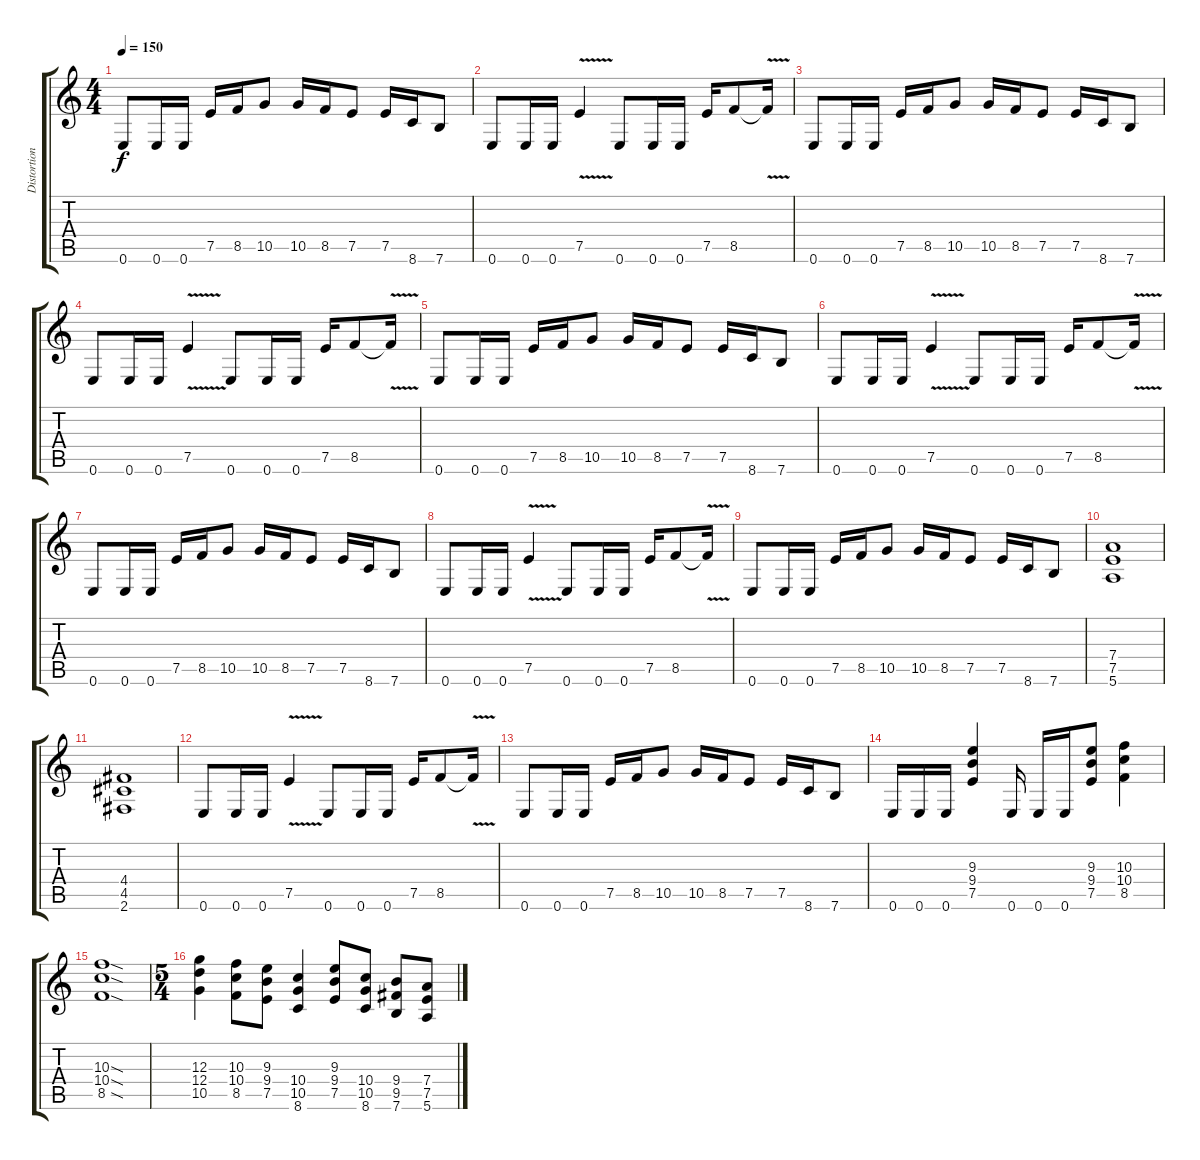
\track ("Distortion Guitar 1" "Distortion") {instrument distortionguitar}
\staff {score tabs}
\tuning (E4 B3 G3 D3 A2 E2) {hide}
\ts (4 4)
\tempo 150
\clef g2
\ks c
0.6.8{dy f} 0.6.16 0.6.16 7.5.16 8.5.16 10.5.8 10.5.16 8.5.16 7.5.8 7.5.16 8.6.16 7.6.8 |
0.6.8 0.6.16 0.6.16 7.5{v}.4 0.6.8 0.6.16 0.6.16 7.5.16 8.5.8 8.5{v t}.16 |
0.6.8 0.6.16 0.6.16 7.5.16 8.5.16 10.5.8 10.5.16 8.5.16 7.5.8 7.5.16 8.6.16 7.6.8 |
0.6.8 0.6.16 0.6.16 7.5{v}.4 0.6.8 0.6.16 0.6.16 7.5.16 8.5.8 8.5{v t}.16 |
0.6.8 0.6.16 0.6.16 7.5.16 8.5.16 10.5.8 10.5.16 8.5.16 7.5.8 7.5.16 8.6.16 7.6.8 |
0.6.8 0.6.16 0.6.16 7.5{v}.4 0.6.8 0.6.16 0.6.16 7.5.16 8.5.8 8.5{v t}.16 |
0.6.8 0.6.16 0.6.16 7.5.16 8.5.16 10.5.8 10.5.16 8.5.16 7.5.8 7.5.16 8.6.16 7.6.8 |
0.6.8 0.6.16 0.6.16 7.5{v}.4 0.6.8 0.6.16 0.6.16 7.5.16 8.5.8 8.5{v t}.16 |
0.6.8 0.6.16 0.6.16 7.5.16 8.5.16 10.5.8 10.5.16 8.5.16 7.5.8 7.5.16 8.6.16 7.6.8 |
(7.4 7.5 5.6).1 |
(4.4 4.5 2.6).1 |
0.6.8 0.6.16 0.6.16 7.5{v}.4 0.6.8 0.6.16 0.6.16 7.5.16 8.5.8 8.5{v t}.16 |
0.6.8 0.6.16 0.6.16 7.5.16 8.5.16 10.5.8 10.5.16 8.5.16 7.5.8 7.5.16 8.6.16 7.6.8 |
0.6.16 0.6.16 0.6.16 (9.3 9.4 7.5).4 0.6.16 0.6.16 0.6.16 (9.3 9.4 7.5).8 (10.3 10.4 8.5).4 |
(10.3{sod} 10.4{sod} 8.5{sod}).1 |
\ts (5 4)
(12.3 12.4 10.5).4 (10.3 10.4 8.5).8 (9.3 9.4 7.5).8 (10.4 10.5 8.6).4 (9.3 9.4 7.5).8 (10.4 10.5 8.6).8 (9.4 9.5 7.6).8 (7.4 7.5 5.6).8
